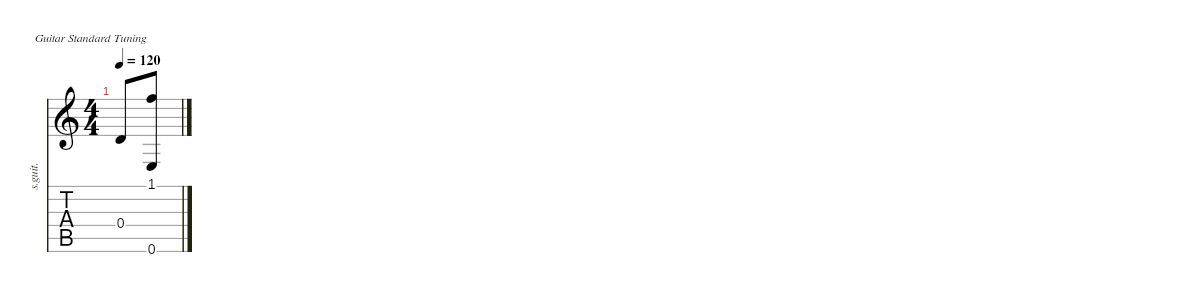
\defaultSystemsLayout 4
\hideDynamics
\bracketExtendMode nobrackets
\otherSystemsTrackNameOrientation horizontal
\track ("Steel Guitar" "s.guit.") {instrument acousticguitarsteel}
\staff {score tabs}
\tuning (E4 B3 G3 D3 A2 E2)
\ts (4 4)
\tempo 120
\clef g2
\ks c
0.4.8{dy mf beam Up} (0.6 1.1).8{beam Up}
